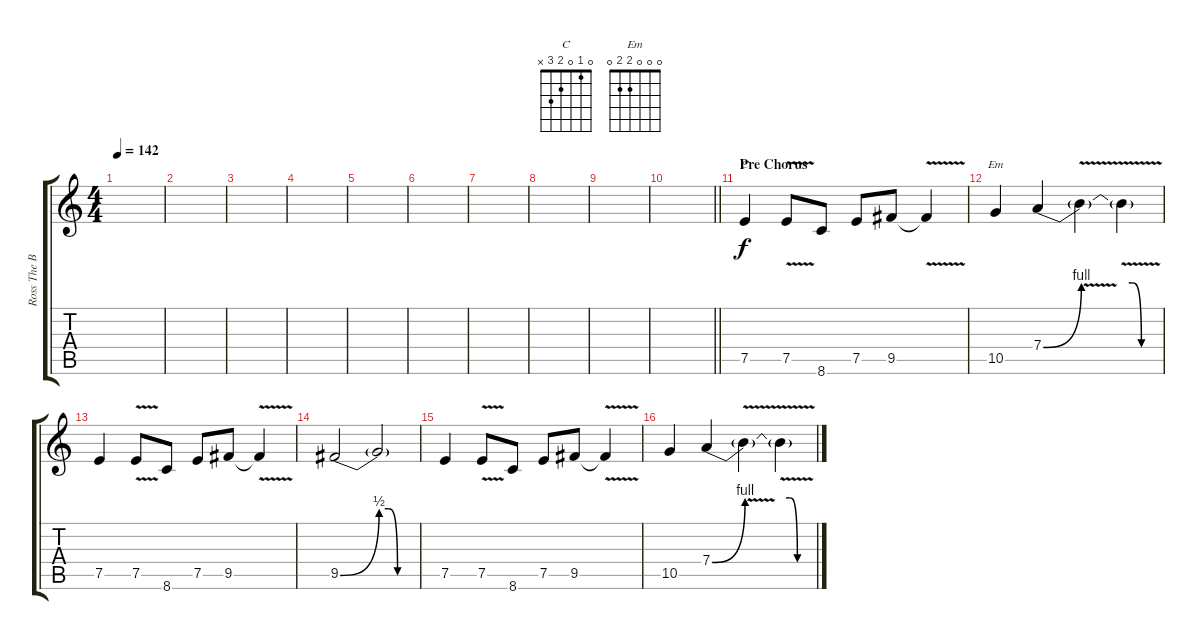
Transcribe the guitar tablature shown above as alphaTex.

\track ("Ross The Boss-Rhythm" "Ross The B") {instrument distortionguitar}
\staff {score tabs}
\tuning (E4 B3 G3 D3 A2 E2) {hide}
\chord ("C" 0 1 0 2 3 x)
\chord ("Em" 0 0 0 2 2 0)
\ts (4 4)
\tempo 142
\clef g2
\ks c
|
|
|
|
|
|
|
|
|
\barLineRight lightlight
|
\section ("" "Pre Chorus")
7.5.4{ch "C" volume 4} 7.5{v}.8 8.6.8 7.5.8 9.5.8 9.5{v t}.4 |
10.5.4{ch "Em"} 7.4{be (bend 0 0 60 4)}.4 7.4{v t}.4 7.4{be (custom 0 4 15 4 30 0 60 0) t}.4 |
7.5.4 7.5{v}.8 8.6.8 7.5.8 9.5.8 9.5{v t}.4 |
9.5{be (bend 0 0 60 2)}.2 9.5{be (custom 0 2 15 2 30 0 60 0) t}.2 |
7.5.4 7.5{v}.8 8.6.8 7.5.8 9.5.8 9.5{v t}.4 |
10.5.4 7.4{be (bend 0 0 60 4)}.4 7.4{v t}.4 7.4{be (custom 0 4 15 4 30 0 60 0) t}.4
